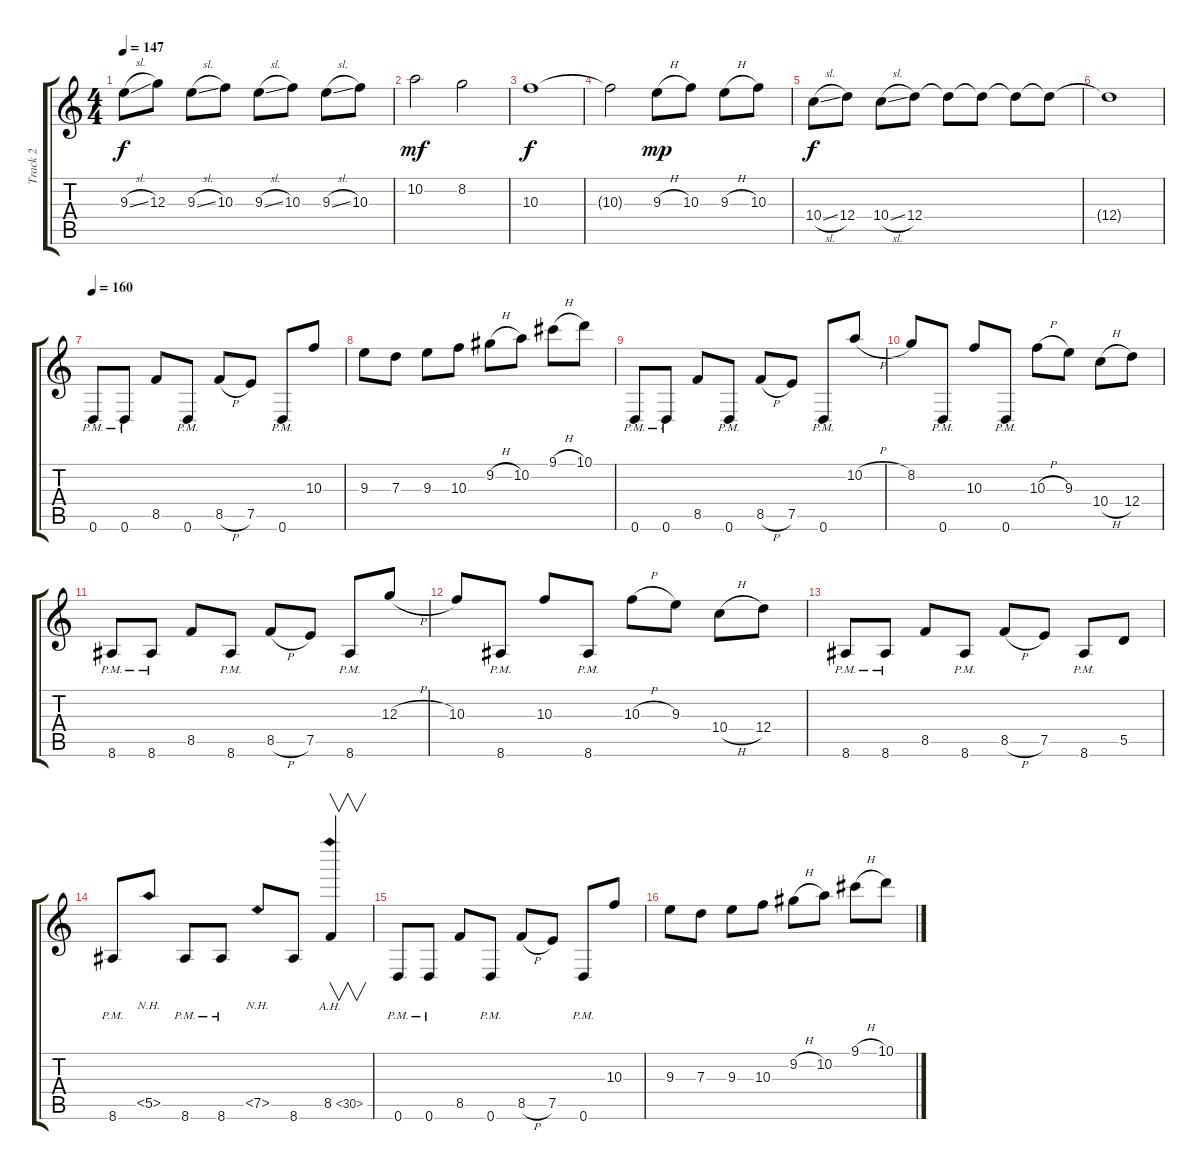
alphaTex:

\track ("Track 2" "Track 2") {instrument distortionguitar}
\staff {score tabs}
\tuning (E4 B3 G3 D3 A2 D2) {hide}
\ts (4 4)
\tempo 147
\clef g2
\ks c
9.3{sl}.8{dy f} 12.3.8 9.3{sl}.8 10.3.8 9.3{sl}.8 10.3.8 9.3{sl}.8 10.3.8 |
10.2.2{dy mf} 8.2.2 |
10.3.1{dy f} |
10.3{t}.2 9.3{h}.8{dy mp} 10.3.8 9.3{h}.8 10.3.8 |
10.4{sl}.8{dy f} 12.4.8 10.4{sl}.8 12.4.8 12.4{t}.8 12.4{t}.8 12.4{t}.8 12.4{t}.8 |
12.4{t}.1 |
\tempo 160
0.6{pm}.8{balance 16 instrument distortionguitar} 0.6{pm}.8 8.5.8 0.6{pm}.8 8.5{h}.8 7.5.8 0.6{pm}.8 10.3.8 |
9.3.8 7.3.8 9.3.8 10.3.8 9.2{h}.8 10.2.8 9.1{h}.8 10.1.8 |
0.6{pm}.8 0.6{pm}.8 8.5.8 0.6{pm}.8 8.5{h}.8 7.5.8 0.6{pm}.8 10.2{h}.8 |
8.2.8 0.6{pm}.8 10.3.8 0.6{pm}.8 10.3{h}.8 9.3.8 10.4{h}.8 12.4.8 |
8.6{pm}.8 8.6{pm}.8 8.5.8 8.6{pm}.8 8.5{h}.8 7.5.8 8.6{pm}.8 12.3{h}.8 |
10.3.8 8.6{pm}.8 10.3.8 8.6{pm}.8 10.3{h}.8 9.3.8 10.4{h}.8 12.4.8 |
8.6{pm}.8 8.6{pm}.8 8.5.8 8.6{pm}.8 8.5{h}.8 7.5.8 8.6{pm}.8 5.5.8 |
8.6{pm}.8 5.5{nh}.8 8.6{pm}.8 8.6{pm}.8 7.5{nh}.8 8.6.8 8.5{ah 22}.4{v} |
0.6{pm}.8 0.6{pm}.8 8.5.8 0.6{pm}.8 8.5{h}.8 7.5.8 0.6{pm}.8 10.3.8 |
9.3.8 7.3.8 9.3.8 10.3.8 9.2{h}.8 10.2.8 9.1{h}.8 10.1.8
